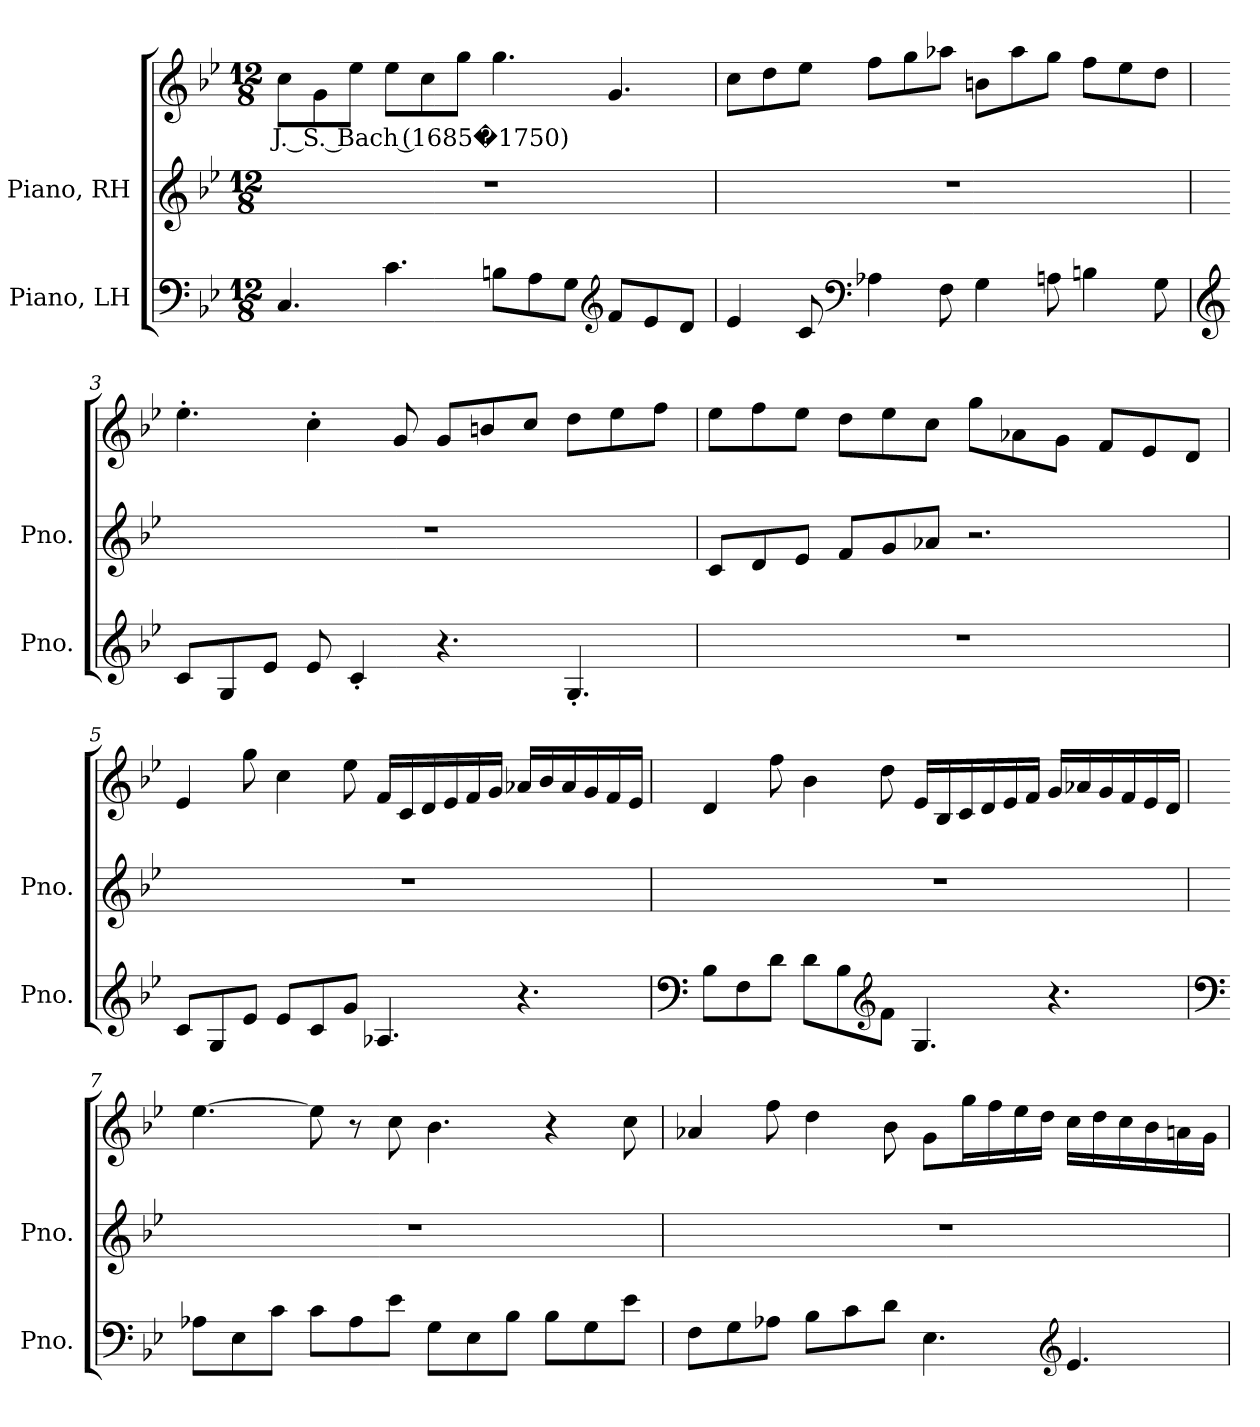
**kern	**kern	**kern	**text
*part2	*part1	*part1	*part1
*staff3	*staff2	*staff1	*staff1
*I"Piano, LH	*I"Piano, RH	*	*
*I'Pno.	*I'Pno.	*	*
*clefF4	*clefG2	*clefG2	*
*k[b-e-]	*k[b-e-]	*k[b-e-]	*
*M12/8	*M12/8	*M12/8	*
*MM120	*MM120	*MM120	*
=1	=1	=1	=1
!	!	!	!LO:LY:b
4.C/	1.r	8cc\L	J. S. Bach (1685�1750)
.	.	8g\	.
.	.	8ee-\J	.
4.c\	.	8ee-\L	.
.	.	8cc\	.
.	.	8gg\J	.
8Bn\L	.	4.gg\	.
8A\	.	.	.
8G\J	.	.	.
*clefG2	*	*	*
8f/L	.	4.g/	.
8e-/	.	.	.
8d/J	.	.	.
!!LO:LB:g=z
=2	=2	=2	=2
4e-/	1.r	8cc\L	.
.	.	8dd\	.
8c/	.	8ee-\J	.
*clefF4	*	*	*
4A-X\	.	8ff\L	.
.	.	8gg\	.
8F\	.	8aa-X\J	.
4G\	.	8bn\L	.
.	.	8aa-\	.
8An\	.	8gg\J	.
4Bn\	.	8ff\L	.
.	.	8ee-\	.
8G\	.	8dd\J	.
=3	=3	=3	=3
*clefG2	*	*	*
8c/L	1.r	4.ee-'\	.
8G/	.	.	.
8e-/J	.	.	.
8e-/	.	4cc'\	.
4c'/	.	.	.
.	.	8g/	.
4.r	.	8g/L	.
.	.	8bn/	.
.	.	8cc/J	.
4.G'/	.	8dd\L	.
.	.	8ee-\	.
.	.	8ff\J	.
!!LO:LB:g=z
=4	=4	=4	=4
1.r	8c/L	8ee-\L	.
.	8d/	8ff\	.
.	8e-/J	8ee-\J	.
.	8f/L	8dd\L	.
.	8g/	8ee-\	.
.	8a-X/J	8cc\J	.
.	2.r	8gg\L	.
.	.	8a-X\	.
.	.	8g\J	.
.	.	8f/L	.
.	.	8e-/	.
.	.	8d/J	.
=5	=5	=5	=5
8c/L	1.r	4e-/	.
8G/	.	.	.
8e-/J	.	8gg\	.
8e-/L	.	4cc\	.
8c/	.	.	.
8g/J	.	8ee-\	.
4.A-X/	.	16f/LL	.
.	.	16c/	.
.	.	16d/	.
.	.	16e-/	.
.	.	16f/	.
.	.	16g/JJ	.
4.r	.	16a-X/LL	.
.	.	16b-/	.
.	.	16a-/	.
.	.	16g/	.
.	.	16f/	.
.	.	16e-/JJ	.
!!LO:LB:g=z
=6	=6	=6	=6
*clefF4	*	*	*
8B-\L	1.r	4d/	.
8F\	.	.	.
8d\J	.	8ff\	.
8d\L	.	4b-\	.
8B-\	.	.	.
*clefG2	*	*	*
8f\J	.	8dd\	.
4.G/	.	16e-/LL	.
.	.	16B-/	.
.	.	16c/	.
.	.	16d/	.
.	.	16e-/	.
.	.	16f/JJ	.
4.r	.	16g/LL	.
.	.	16a-X/	.
.	.	16g/	.
.	.	16f/	.
.	.	16e-/	.
.	.	16d/JJ	.
=7	=7	=7	=7
*clefF4	*	*	*
8A-X\L	1.r	[4.ee-\	.
8E-\	.	.	.
8c\J	.	.	.
8c\L	.	8ee-\]	.
8A-\	.	8r	.
8e-\J	.	8cc\	.
8G\L	.	4.b-\	.
8E-\	.	.	.
8B-\J	.	.	.
8B-\L	.	4r	.
8G\	.	.	.
8e-\J	.	8cc\	.
!!LO:PB:g=z
=8	=8	=8	=8
8F\L	1.r	4a-X/	.
8G\	.	.	.
8A-X\J	.	8ff\	.
8B-\L	.	4dd\	.
8c\	.	.	.
8d\J	.	8b-\	.
4.E-\	.	8g\L	.
.	.	16gg\L	.
.	.	16ff\	.
.	.	16ee-\	.
.	.	16dd\JJ	.
*clefG2	*	*	*
4.e-/	.	16cc\LL	.
.	.	16dd\	.
.	.	16cc\	.
.	.	16b-\	.
.	.	16an\	.
.	.	16g\JJ	.
=	=	=	=
*-	*-	*-	*-
